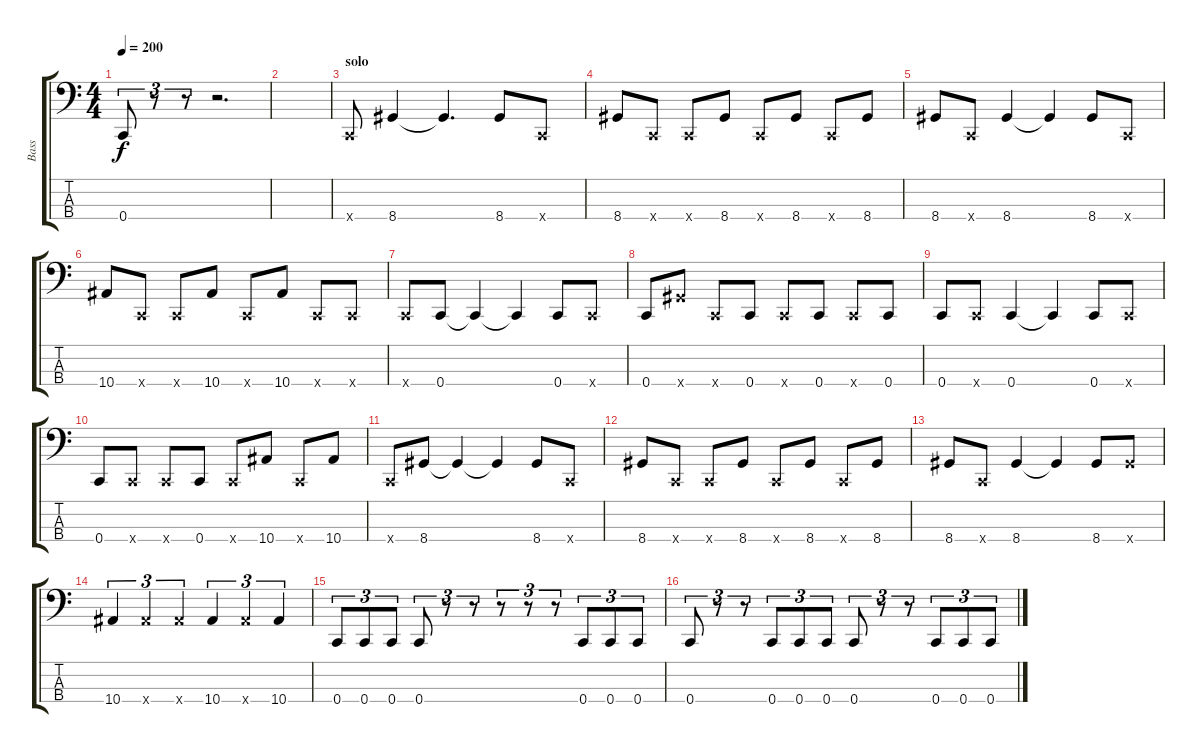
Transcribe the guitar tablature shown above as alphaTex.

\track ("Bass" "Bass") {instrument electricbasspick}
\staff {score tabs}
\tuning (F2 C2 G1 C1) {hide}
\ts (4 4)
\tempo 200
\clef f4
\ks c
0.4.8{tu (3 2) dy f} r.8{tu (3 2)} r.8{tu (3 2)} r.2{d} |
|
\section ("" "solo")
0.4{x}.8{instrument slapbass1} 8.4.4 8.4{t}.4{d} 8.4.8 0.4{x}.8 |
8.4.8 0.4{x}.8 0.4{x}.8 8.4.8 0.4{x}.8 8.4.8 0.4{x}.8 8.4.8 |
8.4.8 0.4{x}.8 8.4.4 8.4{t}.4 8.4.8 0.4{x}.8 |
10.4.8 0.4{x}.8 0.4{x}.8 10.4.8 0.4{x}.8 10.4.8 0.4{x}.8 0.4{x}.8 |
0.4{x}.8 0.4.8 0.4{t}.4 0.4{t}.4 0.4.8 0.4{x}.8 |
0.4.8 8.4{x}.8 0.4{x}.8 0.4.8 0.4{x}.8 0.4.8 0.4{x}.8 0.4.8 |
0.4.8 0.4{x}.8 0.4.4 0.4{t}.4 0.4.8 0.4{x}.8 |
0.4.8 0.4{x}.8 0.4{x}.8 0.4.8 0.4{x}.8 10.4.8 0.4{x}.8 10.4.8 |
0.4{x}.8 8.4.8 8.4{t}.4 8.4{t}.4 8.4.8 0.4{x}.8 |
8.4.8 0.4{x}.8 0.4{x}.8 8.4.8 0.4{x}.8 8.4.8 0.4{x}.8 8.4.8 |
8.4.8 0.4{x}.8 8.4.4 8.4{t}.4 8.4.8 8.4{x}.8 |
10.4.4{tu (3 2)} 10.4{x}.4{tu (3 2)} 10.4{x}.4{tu (3 2)} 10.4.4{tu (3 2)} 10.4{x}.4{tu (3 2)} 10.4.4{tu (3 2)} |
0.4.8{tu (3 2) instrument electricbasspick} 0.4.8{tu (3 2)} 0.4.8{tu (3 2)} 0.4.8{tu (3 2)} r.8{tu (3 2)} r.8{tu (3 2)} r.8{tu (3 2)} r.8{tu (3 2)} r.8{tu (3 2)} 0.4.8{tu (3 2)} 0.4.8{tu (3 2)} 0.4.8{tu (3 2)} |
0.4.8{tu (3 2)} r.8{tu (3 2)} r.8{tu (3 2)} 0.4.8{tu (3 2)} 0.4.8{tu (3 2)} 0.4.8{tu (3 2)} 0.4.8{tu (3 2)} r.8{tu (3 2)} r.8{tu (3 2)} 0.4.8{tu (3 2)} 0.4.8{tu (3 2)} 0.4.8{tu (3 2)}
